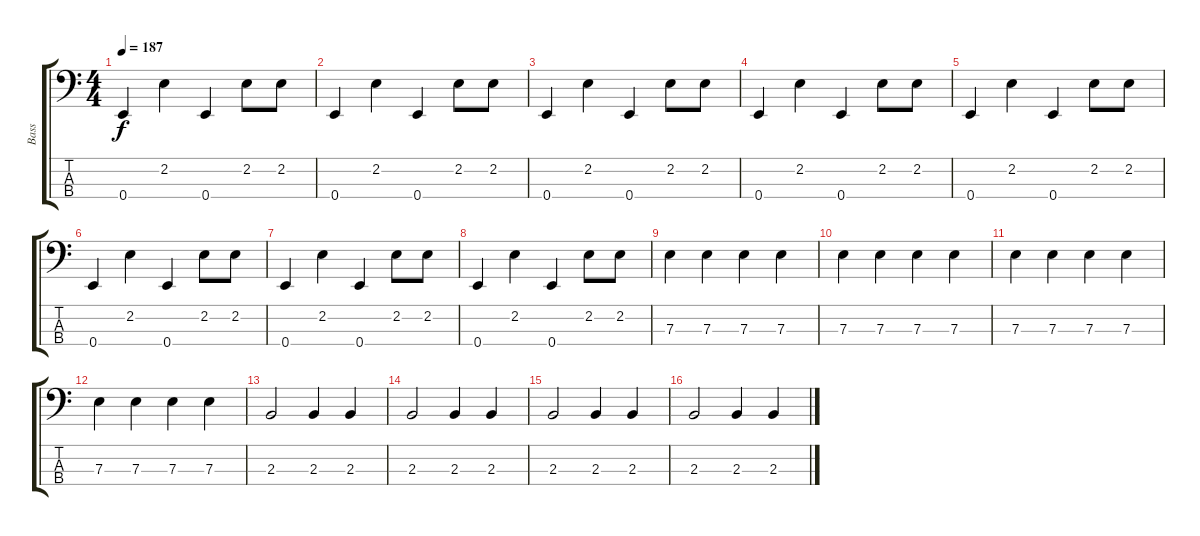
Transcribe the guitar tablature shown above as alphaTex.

\track ("Bass" "Bass") {instrument electricbasspick}
\staff {score tabs}
\tuning (G2 D2 A1 E1) {hide}
\ts (4 4)
\tempo 187
\clef f4
\ks c
0.4.4{dy f} 2.2.4 0.4.4 2.2.8 2.2.8 |
0.4.4 2.2.4 0.4.4 2.2.8 2.2.8 |
0.4.4 2.2.4 0.4.4 2.2.8 2.2.8 |
0.4.4 2.2.4 0.4.4 2.2.8 2.2.8 |
0.4.4 2.2.4 0.4.4 2.2.8 2.2.8 |
0.4.4 2.2.4 0.4.4 2.2.8 2.2.8 |
0.4.4 2.2.4 0.4.4 2.2.8 2.2.8 |
0.4.4 2.2.4 0.4.4 2.2.8 2.2.8 |
7.3.4 7.3.4 7.3.4 7.3.4 |
7.3.4 7.3.4 7.3.4 7.3.4 |
7.3.4 7.3.4 7.3.4 7.3.4 |
7.3.4 7.3.4 7.3.4 7.3.4 |
2.3.2 2.3.4 2.3.4 |
2.3.2 2.3.4 2.3.4 |
2.3.2 2.3.4 2.3.4 |
2.3.2 2.3.4 2.3.4
